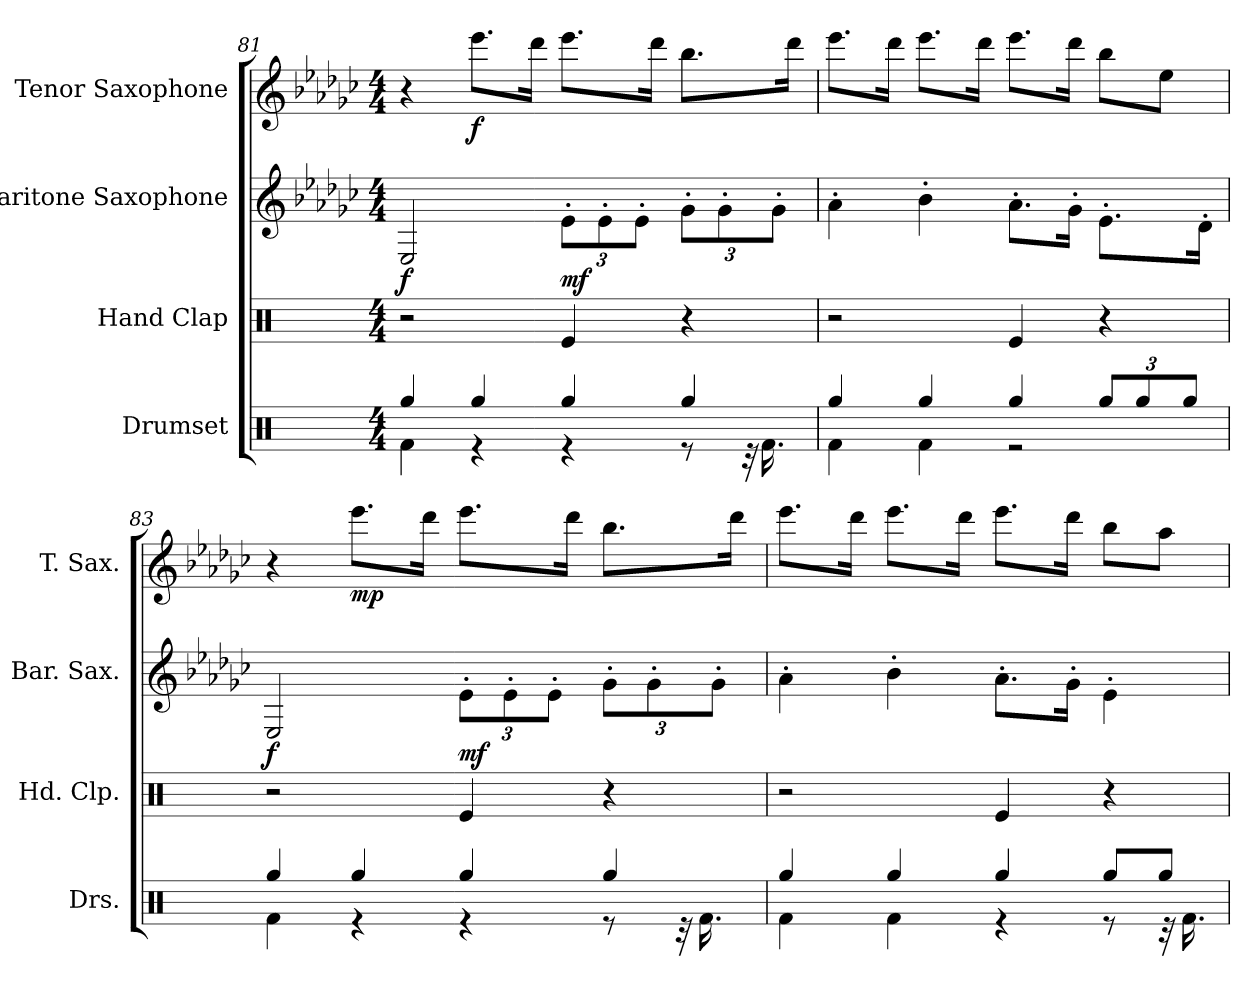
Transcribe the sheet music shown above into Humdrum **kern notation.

**kern	**kern	**kern	**dynam	**kern	**dynam
*part4	*part3	*part2	*part2	*part1	*part1
*staff4	*staff3	*staff2	*staff2	*staff1	*staff1
*I"Drumset	*I"Hand Clap	*I"Baritone Saxophone	*	*I"Tenor Saxophone	*
*I'Drs.	*I'Hd. Clp.	*I'Bar. Sax.	*	*I'T. Sax.	*
*clefX	*clefX	*clefG2	*	*clefG2	*
*	*	*ITrd12c21	*	*ITrd8c14	*
*k[]	*k[]	*k[b-e-a-d-g-c-]	*	*k[b-e-a-d-g-c-]	*
*M4/4	*M4/4	*M4/4	*	*M4/4	*
=81	=81	=81	=81	=81	=81
*^	*	*	*	*	*
!	!	!	!	!LO:DY:b	!	!
4Rgg/	4Rf\	2r	2EE-/	f	4r	.
!	!	!	!	!	!	!LO:DY:b
4Rgg/	4r	.	.	.	8.ee-\L	f
.	.	.	.	.	16dd-\Jk	.
*	*	*	*Xbrackettup	*	*	*
!	!	!	!	!LO:DY:b	!	!
4Rgg/	4r	4Re/	12E-'\L	mf	8.ee-\L	.
.	.	.	12E-'\	.	.	.
.	.	.	12E-'\J	.	.	.
.	.	.	.	.	16dd-\Jk	.
4Rgg/	8r	4r	12G-'\L	.	8.b-\L	.
.	.	.	12G-'\	.	.	.
.	32r	.	.	.	.	.
.	16.Rf\	.	.	.	.	.
.	.	.	12G-'\J	.	.	.
.	.	.	.	.	16dd-\Jk	.
!!LO:LB:g=z
=82	=82	=82	=82	=82	=82	=82
4Rgg/	4Rf\	2r	4A-'\	.	8.ee-\L	.
.	.	.	.	.	16dd-\Jk	.
4Rgg/	4Rf\	.	4B-'\	.	8.ee-\L	.
.	.	.	.	.	16dd-\Jk	.
4Rgg/	2r	4Re/	8.A-'\L	.	8.ee-\L	.
.	.	.	16G-'\Jk	.	16dd-\Jk	.
*Xbrackettup	*	*	*	*	*	*
12Rgg/L	.	4r	8.E-'\L	.	8b-\L	.
12Rgg/	.	.	.	.	.	.
.	.	.	.	.	8e-\J	.
12Rgg/J	.	.	.	.	.	.
.	.	.	16D-'\Jk	.	.	.
=83	=83	=83	=83	=83	=83	=83
!	!	!	!	!LO:DY:b	!	!
4Rgg/	4Rf\	2r	2EE-/	f	4r	.
!	!	!	!	!	!	!LO:DY:b
4Rgg/	4r	.	.	.	8.ee-\L	mp
.	.	.	.	.	16dd-\Jk	.
!	!	!	!	!LO:DY:b	!	!
4Rgg/	4r	4Re/	12E-'\L	mf	8.ee-\L	.
.	.	.	12E-'\	.	.	.
.	.	.	12E-'\J	.	.	.
.	.	.	.	.	16dd-\Jk	.
4Rgg/	8r	4r	12G-'\L	.	8.b-\L	.
.	.	.	12G-'\	.	.	.
.	32r	.	.	.	.	.
.	16.Rf\	.	.	.	.	.
.	.	.	12G-'\J	.	.	.
.	.	.	.	.	16dd-\Jk	.
=84	=84	=84	=84	=84	=84	=84
4Rgg/	4Rf\	2r	4A-'\	.	8.ee-\L	.
.	.	.	.	.	16dd-\Jk	.
4Rgg/	4Rf\	.	4B-'\	.	8.ee-\L	.
.	.	.	.	.	16dd-\Jk	.
4Rgg/	4r	4Re/	8.A-'\L	.	8.ee-\L	.
.	.	.	16G-'\Jk	.	16dd-\Jk	.
8Rgg/L	8r	4r	4E-'\	.	8b-\L	.
8Rgg/J	32r	.	.	.	8a-\J	.
.	16.Rf\	.	.	.	.	.
*v	*v	*	*	*	*	*
=	=	=	=	=	=
*-	*-	*-	*-	*-	*-
